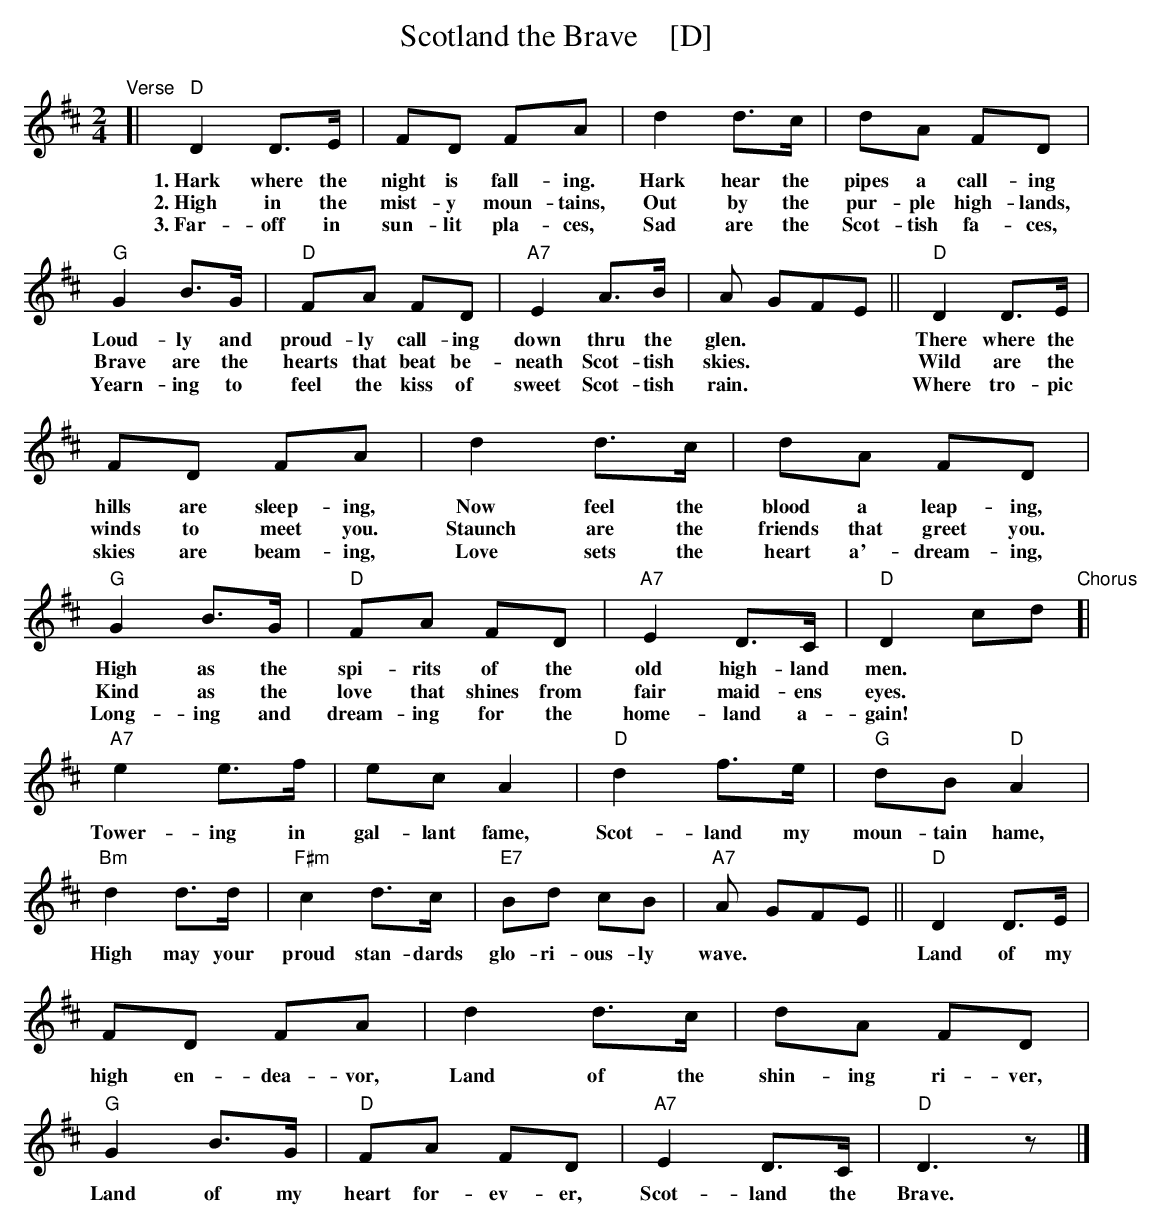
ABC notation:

X:1
T: Scotland the Brave    [D]
M: 2/4
L: 1/8
K: D
"Verse"[|\
"D"D2 D>E | FD FA | d2 d>c | dA FD | "G"G2 B>G | "D"FA FD | "A7"E2 A>B | A GFE ||
w: 1.~Hark where the night is fall-ing.  Hark hear the pipes a call-ing Loud-ly and proud-ly call-ing down thru the glen.***
w: 2.~High in the mist-y moun-tains, Out by the pur-ple high-lands, Brave are the hearts that beat be-neath Scot-tish skies.***
w: 3.~Far-off in sun-lit pla-ces, Sad are the Scot-tish fa-ces, Yearn-ing to feel the kiss of sweet Scot-tish rain.***
"D"D2 D>E | FD FA | d2 d>c | dA FD | "G"G2 B>G | "D"FA FD | "A7"E2 D>C | "D"D2 cd
w: There where the hills are sleep-ing, Now feel the blood a leap-ing, High as the spi-rits of the old high-land men.**
w: Wild are the winds to meet you.  Staunch are the friends that greet you.  Kind as the love that shines from fair maid-ens eyes.**
w: Where tro-pic skies are beam-ing, Love sets the heart a'-dream-ing, Long-ing and dream-ing for the home-land a-gain!**
"Chorus"[|\
"A7"e2 e>f | ec A2 | "D"d2 f>e | "G"dB "D"A2 | "Bm"d2 d>d | "F#m"c2 d>c | "E7"Bd cB | "A7"A GFE ||
w: Tower-ing in gal-lant fame, Scot-land my moun-tain hame, High may your proud stan-dards glo-ri-ous-ly wave.***
"D"D2 D>E | FD FA | d2 d>c | dA FD | "G"G2 B>G | "D"FA FD | "A7"E2 D>C | "D"D3 z |]
w: Land of my high en-dea-vor, Land of the shin-ing ri-ver, Land of my heart for-ev-er, Scot-land the Brave.
